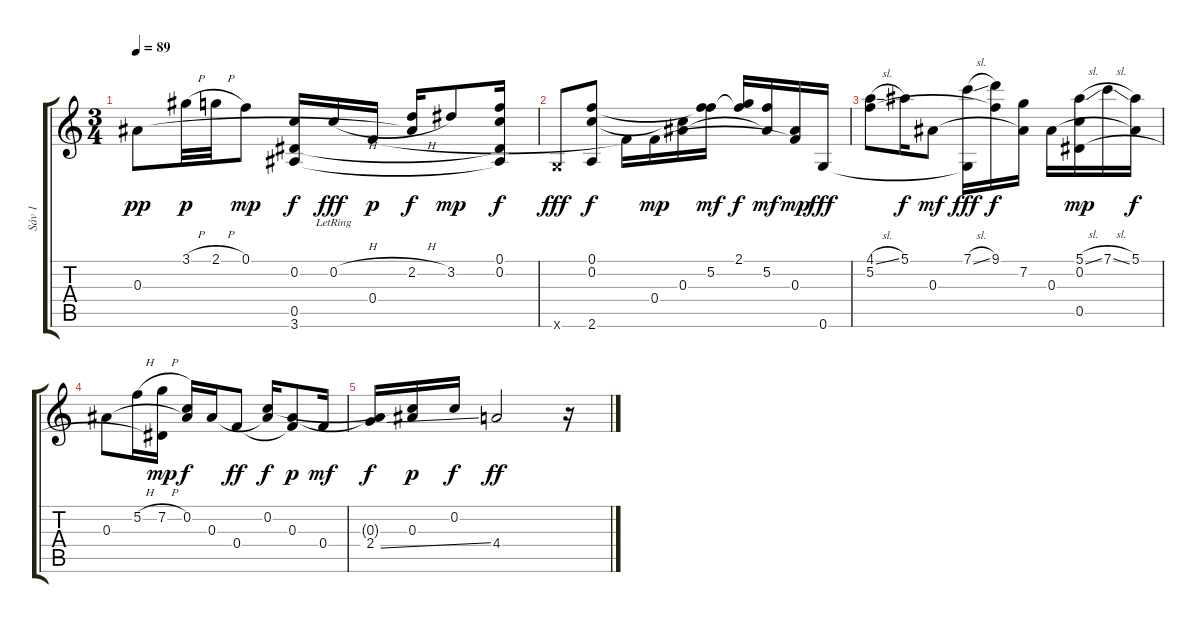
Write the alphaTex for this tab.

\track ("Sáv 1" "Sáv 1") {instrument acousticguitarsteel}
\staff {score tabs}
\tuning (F4 C4 Bb3 F3 Eb3 G2) {hide}
\ts (3 4)
\tempo 89
\clef g2
\ks c
0.3.8{dy pp} 3.1{h}.32{dy p} 2.1{h}.32 0.1.8{dy mp} (0.2{t} 0.5{t} 3.6).16{dy f} 0.2{h lr}.16{dy fff} 0.4.16{dy p} (2.2{h} 0.3{t}).16{dy f} 3.2.8{dy mp} (0.1 0.2 0.5{t} 3.6{t}).16{dy f} |
0.6{x}.8{dy fff} (0.1 0.2 2.6).8{dy f} 0.4{t}.16 0.4.16{dy mp} (0.2{t} 0.3).16 (0.1{t} 5.2).16{dy mf} (2.1 5.2{t}).16{dy f} (5.2 0.3{t}).16{dy mf} (0.3 0.4{t}).16{dy mp} 0.6.16{dy fff} |
(4.1{sl} 5.2).8 5.1.16{dy f} 0.3.8{dy mf} (7.1{sl} 0.6{t}).16{dy fff} (9.1 5.2{t}).16{dy f} (7.2 0.3{t}).16 0.3.16 (5.1{sl} 0.2 0.5).16{dy mp} 7.1{sl}.16 (5.1 0.3{t}).16{dy f} |
0.3.8 5.2{h}.16 (7.2{h} 0.5{t}).16{dy mp} (0.2 0.3{t}).16{dy f} 0.3.16 0.4.8{dy ff} (0.2 0.3{t}).16{dy f} (0.3 0.4{t}).8{dy p} 0.4.16{dy mf} |
(0.3{t} 2.4{ss}).16{dy f} (0.2{t} 0.3).16{dy p} 0.2.16{dy f} 4.4.2{dy ff} r.16
